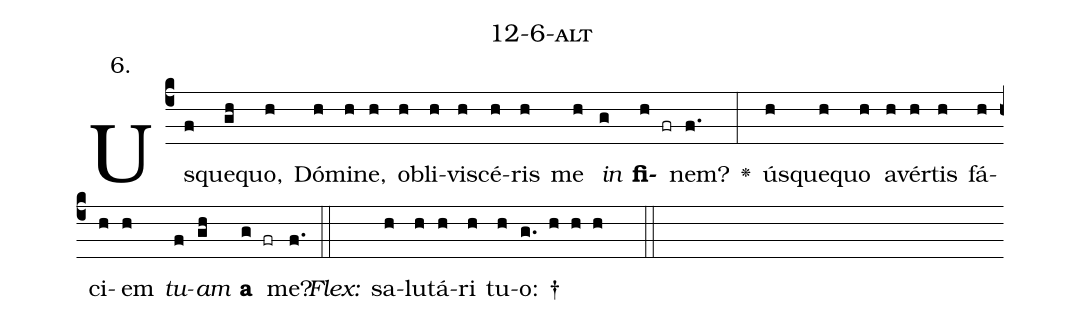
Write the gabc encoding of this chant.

name: 12-6-alt;
annotation: 6.;
%%
(c4)Us(f)que(gh)quo,(h) Dó(h)mi(h)ne,(h) ob(h)li(h)vi(h)scé(h)ris(h) me(h) <i>in</i>(g) <b>fi</b>(h fr)nem?(f.) <v>\greheightstar</v>(:) ús(h)que(h)quo(h) a(h)vér(h)tis(h) fá(h)ci(h)em(h) <i>tu</i>(f)<i>am</i>(gh) <b>a</b>(g fr) me?(f.) (::)
<i>Flex:</i>()  sa(h)lu(h)tá(h)ri(h) tu(h)o: †(g. h h h  ::)

%E(h) u(h) o(f) u(gh) a(g) e.(f.) (::)
